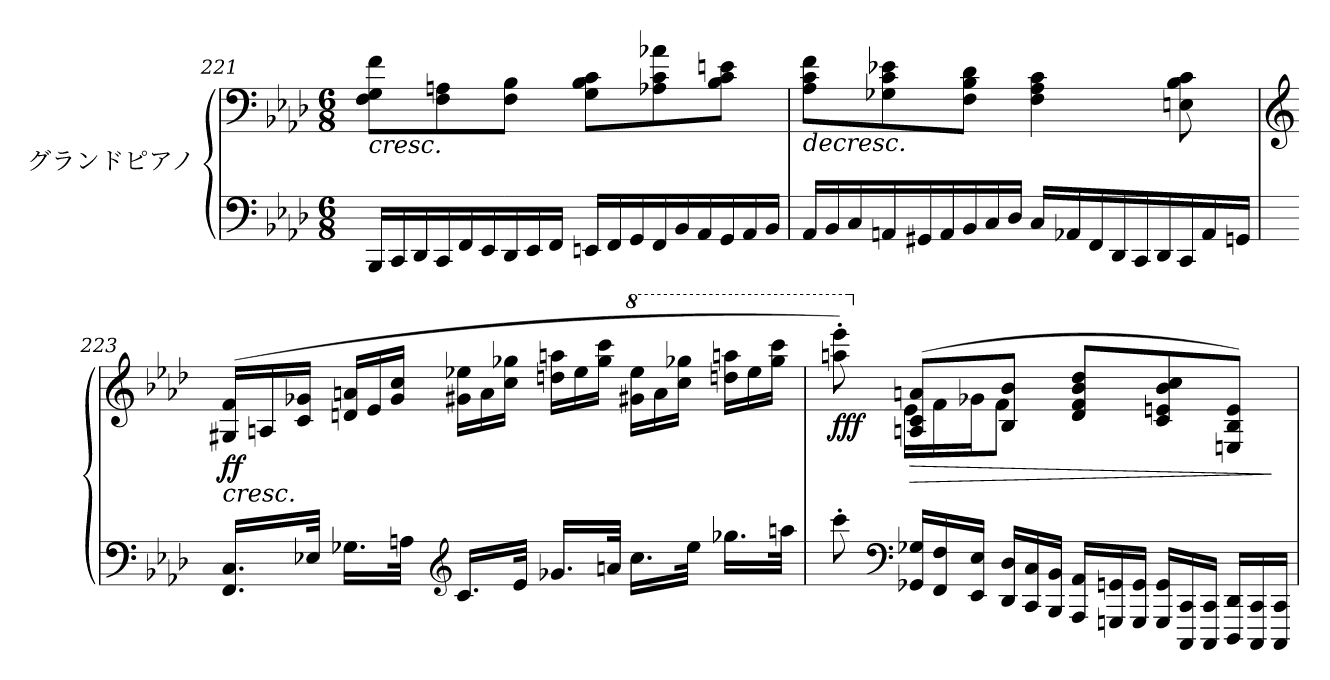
**kern	**kern	**dynam
*part1	*part1	*part1
*staff2	*staff1	*staff1/2
*I"グランドピアノ	*	*
!!LO:LB:g=z
*clefF4	*clefF4	*
*k[b-e-a-d-]	*k[b-e-a-d-]	*
*M6/8	*M6/8	*
*Xtuplet	*	*
=221	=221	=221
!	!	!LO:HP:b
24BBB-/LL	8F\ 8G\ 8f\L	<
24CC/	.	.
24DD-/	.	.
24CC/	8F\ 8An\	.
24FF/	.	.
24EE-/	.	.
24DD-/	8F\ 8B-\J	.
24EE-/	.	.
24FF/JJ	.	.
24EEn/LL	8G\ 8B-\ 8c\L	.
24FF/	.	.
24GG/	.	.
24FF/	8A-X\ 8c\ 8a-X\	.
24BB-/	.	.
24AA-/	.	.
24GG/	8B-\ 8c\ 8en\J	.
24AA-/	.	.
24BB-/JJ	.	.
=222	=222	=222
!	!	!LO:HP:b
24AA-/LL	8A-\ 8c\ 8f\L	>
24BB-/	.	.
24C/	.	.
24AAn/	8G-X\ 8c\ 8e-X\	.
24GG#X/	.	.
24AA/	.	.
24BB-/	8F\ 8B-\ 8d-\J	.
24C/	.	.
24D-/JJ	.	.
24C/LL	4F\ 4A-\ 4c\	.
24AA-X/	.	.
24FF/	.	.
24DD-/	.	.
24CC/	.	.
24DD-/	.	.
24CC/	8En\ 8B-\ 8c\	[
24AA-/	.	.
24GGn/JJ	.	.
!!LO:LB:g=z
=223	=223	=223
*	*clefG2	*
*	*Xtuplet	*
!	!	!LO:HP:b
!	!	!LO:DY:n=1:b
16.FF/ 16.C/LL	(>24G#X/ 24f/LL	< ff
.	24An/	.
.	24c/ 24g-X/JJ	.
32E-X/JJk	.	.
16.G-X\LL	24dn/ 24an/LL	.
.	24e-/	.
.	24g-/ 24cc/JJ	.
32An\JJk	.	.
*clefG2	*	*
16.c/LL	24g#X\ 24ee-X\LL	.
.	24a\	.
.	24cc\ 24gg-X\JJ	.
32e-/JJk	.	.
16.g-X/LL	24ddn\ 24aan\LL	.
.	24ee-\	.
.	24gg-\ 24ccc\JJ	.
32an/JJk	.	.
*	*8va	*
16.cc\LL	24gg#X\ 24eee-\LL	.
.	24aa\	.
.	24ccc\ 24ggg-X\JJ	.
32ee-\JJk	.	.
16.gg-X\LL	24dddn\ 24aaan\LL	.
.	24eee-\	.
.	24ggg-\ 24cccc\JJ	.
32aan\JJk	.	.
.	.	]
=224	=224	=224
*	*^	*
!	!	!	!LO:DY:b
8ccc'\	8aaan\' 8eeee-\')	8ryy	fff
*clefF4	*	*	*
*	*X8va	*	*
!	!	!	!LO:HP:b
24GG-X/ 24G-X/LL	(>8An/ 8c/ 8an/L	24e-\LL	>
24FF/ 24F/	.	24f\	.
24EE-/ 24E-/JJ	.	24g-X\J	.
24DD-/ 24D-/LL	8B-/ 8b-/J	8f\J	[
24CC/ 24C/	.	.	.
24BBB-/ 24BB-/JJ	.	.	.
24AAA-/ 24AA-/LL	8d-/ 8f/ 8b-/ 8dd-/L	4.reyy	.
24GGGn/ 24GGn/	.	.	.
24GGG/ 24GG/JJ	.	.	.
24GGG/ 24GG/LL	8c/ 8en/ 8b-/ 8cc/	.	.
24CCC/ 24CC/	.	.	.
24CCC/ 24CC/JJ	.	.	.
24DDD-/ 24DD-/LL	8En/ 8B-/ 8e/J)	.	.
24CCC/ 24CC/	.	.	.
24CCC/ 24CC/JJ	.	.	]
*	*v	*v	*
=	=	=
*-	*-	*-
